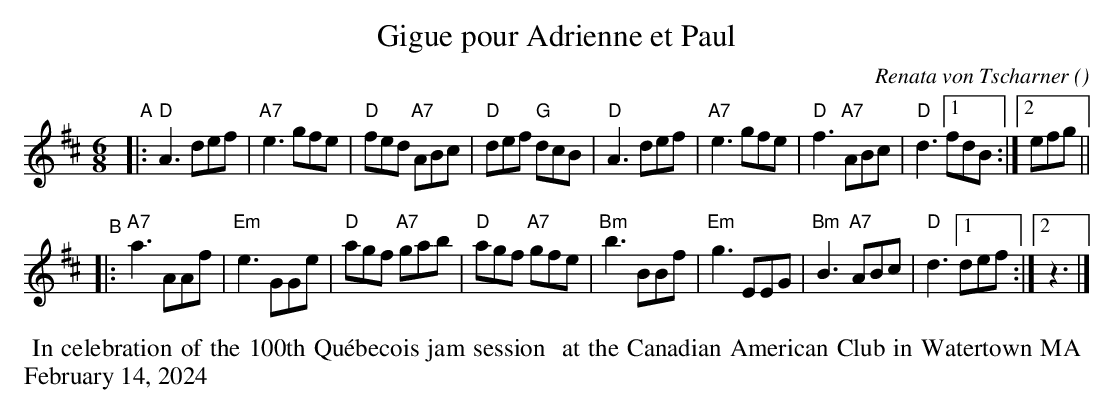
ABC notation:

X:1
T: Gigue pour Adrienne et Paul
C: Renata von Tscharner
O:
M: 6/8
L: 1/8
K: D
"^A"|:\
"D"A3 def | "A7"e3 gfe | "D"fed "A7"ABc | "D"def "G"dcB |\
"D"A3 def | "A7"e3 gfe | "D"f3 "A7"ABc | "D"d3 [1 fdB :|[2 efg ||
"^B"|:\
"A7"a3 AAf | "Em"e3 GGe | "D"agf "A7"gab | "D"agf "A7"gfe |\
"Bm"b3 BBf | "Em"g3 EEG | "Bm"B3 "A7"ABc | "D"d3 [1 def :|[2 z3 |]
